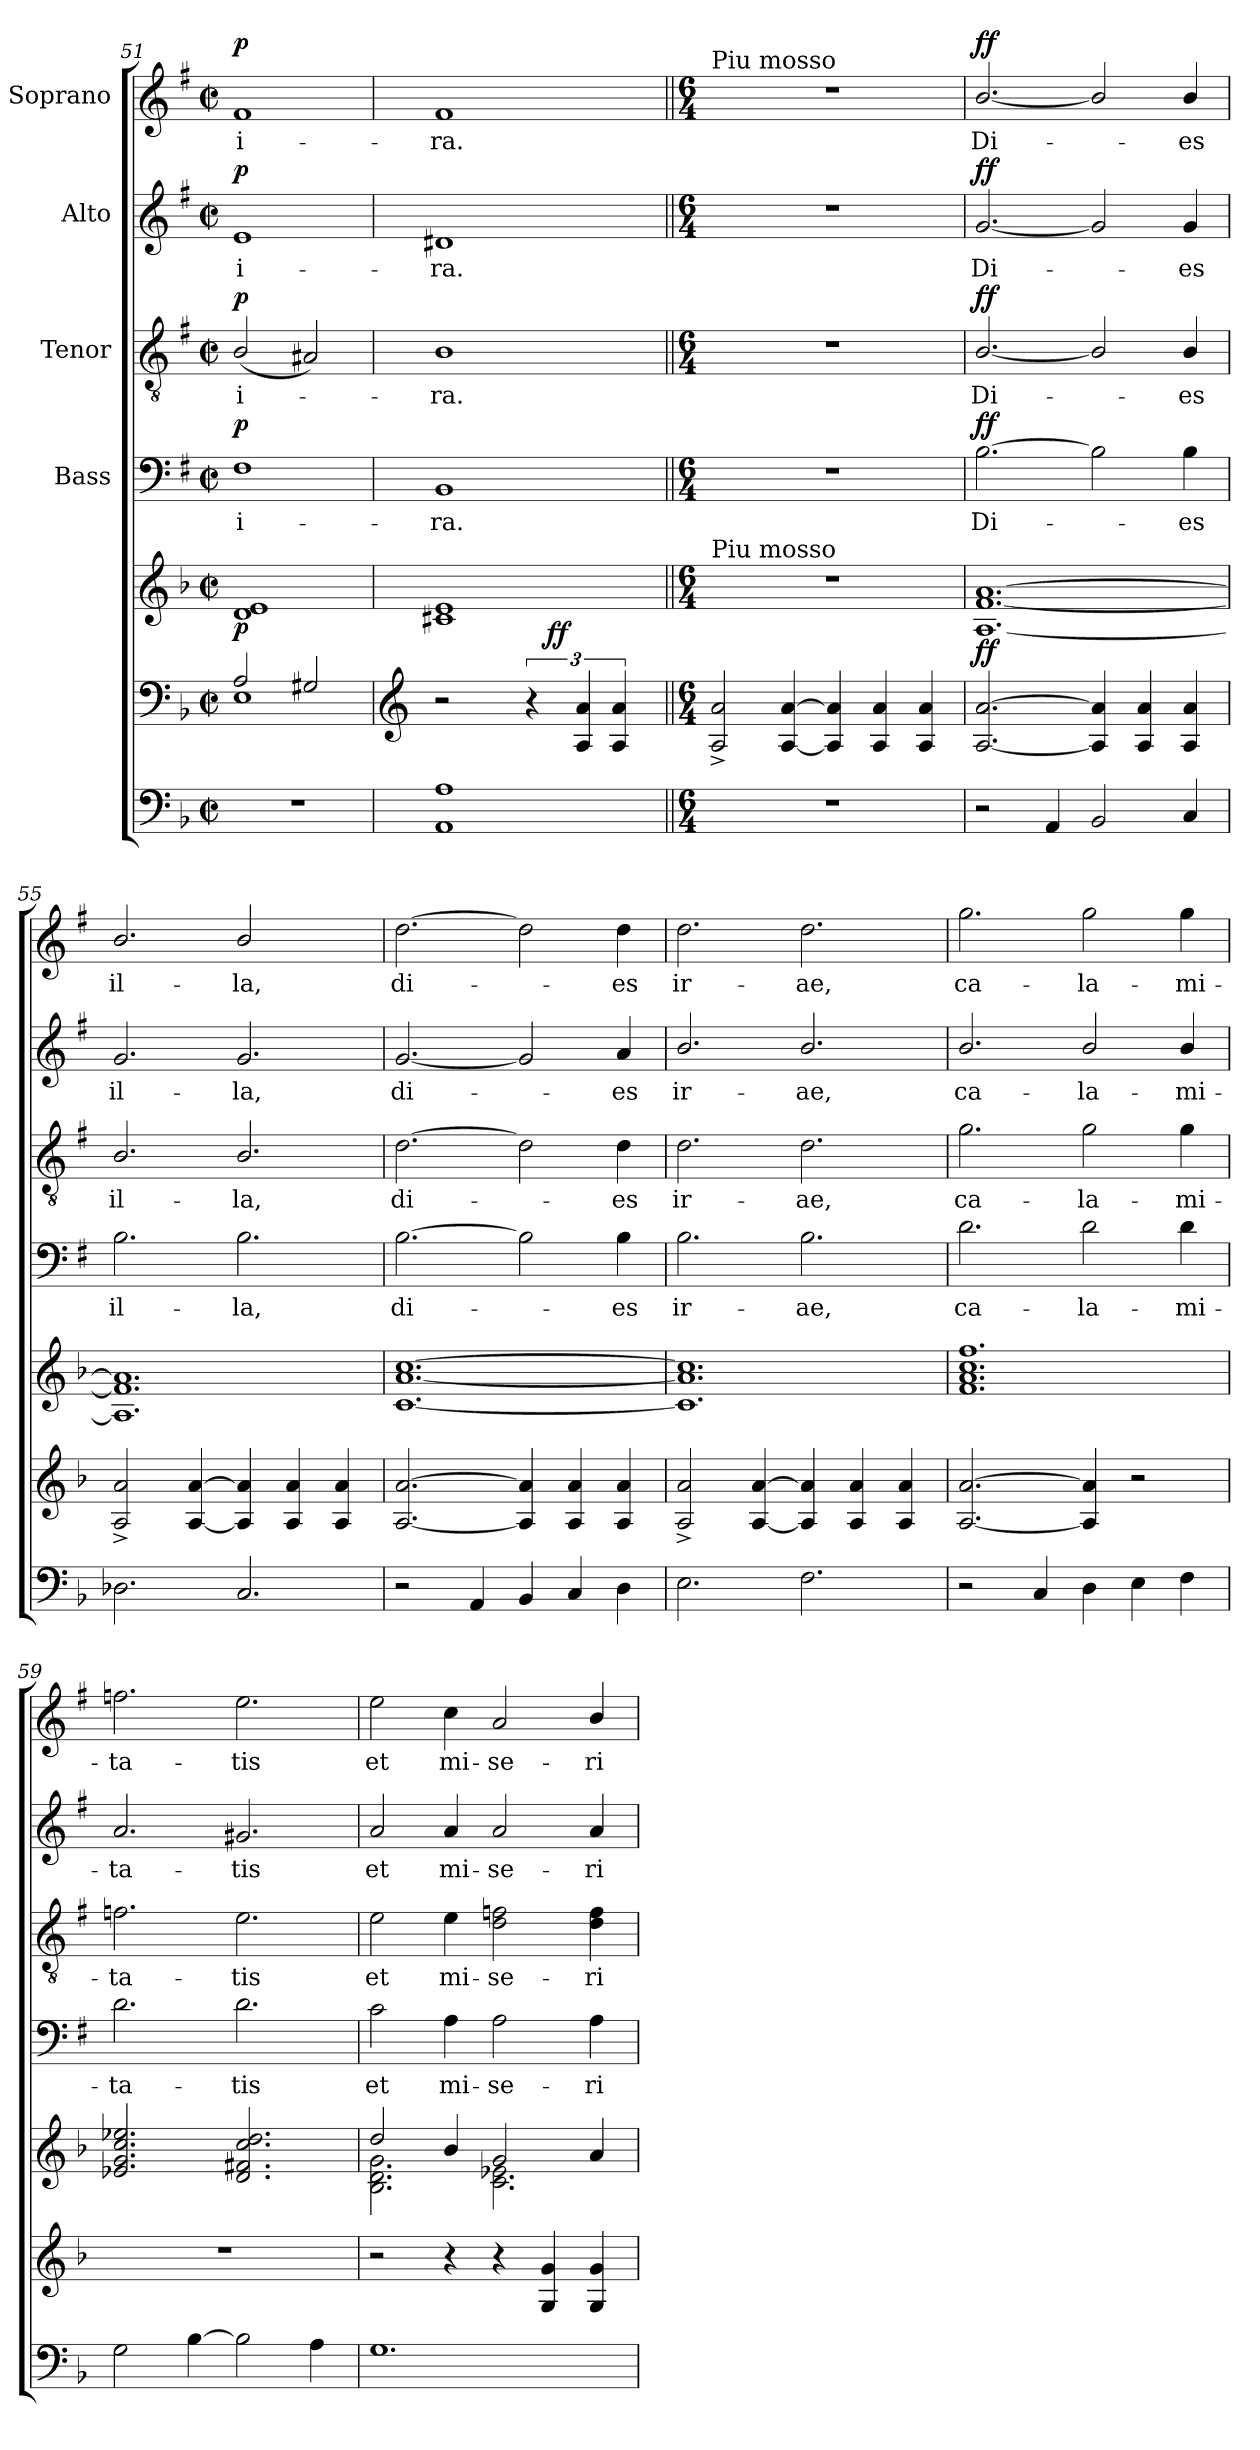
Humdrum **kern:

**kern	**kern	**kern	**dynam	**kern	**text	**dynam	**kern	**text	**dynam	**kern	**text	**dynam	**kern	**text	**dynam
*part6	*part5	*part5	*part5	*part4	*part4	*part4	*part3	*part3	*part3	*part2	*part2	*part2	*part1	*part1	*part1
*staff7	*staff6	*staff5	*staff5/6	*staff4	*staff4	*staff4	*staff3	*staff3	*staff3	*staff2	*staff2	*staff2	*staff1	*staff1	*staff1
*	*	*	*	*I"Bass	*	*	*I"Tenor	*	*	*I"Alto	*	*	*I"Soprano	*	*
*clefF4	*clefF4	*clefG2	*	*clefF4	*	*	*clefGv2	*	*	*clefG2	*	*	*clefG2	*	*
*	*	*	*	*ITrd1c2	*	*	*ITrd1c2	*	*	*ITrd1c2	*	*	*ITrd1c2	*	*
*k[b-]	*k[b-]	*k[b-]	*	*k[b-]	*	*	*k[b-]	*	*	*k[b-]	*	*	*k[b-]	*	*
*d:	*d:	*d:	*	*d:	*	*	*d:	*	*	*d:	*	*	*d:	*	*
*M2/2	*M2/2	*M2/2	*	*M2/2	*	*	*M2/2	*	*	*M2/2	*	*	*M2/2	*	*
*met(c|)	*met(c|)	*met(c|)	*	*met(c|)	*	*	*met(c|)	*	*	*met(c|)	*	*	*met(c|)	*	*
=51	=51	=51	=51	=51	=51	=51	=51	=51	=51	=51	=51	=51	=51	=51	=51
*	*^	*	*	*	*	*	*	*	*	*	*	*	*	*	*
!	!	!	!	!LO:DY:b	!	!	!LO:DY:b	!	!	!LO:DY:b	!	!	!LO:DY:b	!	!	!LO:DY:b
1r	2A/	1E	1d 1e	p	1E	i-	p	(2A/	i-	p	1d	i-	p	1e	i-	p
.	2G#X/	.	.	.	.	.	.	2G#X/)	.	.	.	.	.	.	.	.
=52	=52	=52	=52	=52	=52	=52	=52	=52	=52	=52	=52	=52	=52	=52	=52	=52
*	*clefG2	*	*	*	*	*	*	*	*	*	*	*	*	*	*	*
1AA 1A	2r	3ryy	1c#X 1e	.	1AA	-ra.	.	1A	-ra.	.	1c#X	-ra.	.	1e	-ra.	.
.	.	6ryy	.	.	.	.	.	.	.	.	.	.	.	.	.	.
.	6r	24ryy	.	.	.	.	.	.	.	.	.	.	.	.	.	.
.	.	96ryy	.	.	.	.	.	.	.	.	.	.	.	.	.	.
!	!	!	!	!LO:DY:a=2	!	!	!	!	!	!	!	!	!	!	!	!
.	.	3ryy	.	ff	.	.	.	.	.	.	.	.	.	.	.	.
.	6A/ 6a/	.	.	.	.	.	.	.	.	.	.	.	.	.	.	.
.	6A/ 6a/	.	.	.	.	.	.	.	.	.	.	.	.	.	.	.
.	.	12ryy	.	.	.	.	.	.	.	.	.	.	.	.	.	.
.	.	48.ryy	.	.	.	.	.	.	.	.	.	.	.	.	.	.
*	*v	*v	*	*	*	*	*	*	*	*	*	*	*	*	*	*
=53||	=53||	=53||	=53||	=53||	=53||	=53||	=53||	=53||	=53||	=53||	=53||	=53||	=53||	=53||	=53||
*M6/4	*M6/4	*M6/4	*	*M6/4	*	*	*M6/4	*	*	*M6/4	*	*	*M6/4	*	*
*	*^	*	*	*	*	*	*	*	*	*	*	*	*	*	*
!	!	!	!	!	!	!	!	!	!	!	!	!	!	!LO:TX:a:t=Piu mosso	!	!
!	!	!	!LO:TX:a:t=Piu mosso	!	!	!	!	!	!	!	!	!	!	!	!	!
*	*v	*v	*	*	*	*	*	*	*	*	*	*	*	*	*	*
1.r	2A/^< 2a/^<	1.r	.	1.r	.	.	1.r	.	.	1.r	.	.	1.r	.	.
.	[4A/ [4a/	.	.	.	.	.	.	.	.	.	.	.	.	.	.
.	4A/] 4a/]	.	.	.	.	.	.	.	.	.	.	.	.	.	.
.	4A/ 4a/	.	.	.	.	.	.	.	.	.	.	.	.	.	.
.	4A/ 4a/	.	.	.	.	.	.	.	.	.	.	.	.	.	.
!!LO:PB:g=z
=54	=54	=54	=54	=54	=54	=54	=54	=54	=54	=54	=54	=54	=54	=54	=54
!	!	!	!LO:DY:b	!	!	!LO:DY:b	!	!	!LO:DY:b	!	!	!LO:DY:b	!	!	!LO:DY:b
2r	[2.A/ [2.a/	[1.A [1.f [1.a	ff	[2.A\	Di-	ff	[2.A/	Di-	ff	[2.f/	Di-	ff	[2.a/	Di-	ff
4AA/	.	.	.	.	.	.	.	.	.	.	.	.	.	.	.
2BB-/	4A/] 4a/]	.	.	2A\]	.	.	2A/]	.	.	2f/]	.	.	2a/]	.	.
.	4A/ 4a/	.	.	.	.	.	.	.	.	.	.	.	.	.	.
4C/	4A/ 4a/	.	.	4A\	-es	.	4A/	-es	.	4f/	-es	.	4a/	-es	.
=55	=55	=55	=55	=55	=55	=55	=55	=55	=55	=55	=55	=55	=55	=55	=55
2.D-X\	2A/^< 2a/^<	1.A] 1.f] 1.a]	.	2.A\	il-	.	2.A/	il-	.	2.f/	il-	.	2.a/	il-	.
.	[4A/ [4a/	.	.	.	.	.	.	.	.	.	.	.	.	.	.
2.C/	4A/] 4a/]	.	.	2.A\	-la,	.	2.A/	-la,	.	2.f/	-la,	.	2a/	-la,	.
.	4A/ 4a/	.	.	.	.	.	.	.	.	.	.	.	.	.	.
.	4A/ 4a/	.	.	.	.	.	.	.	.	.	.	.	4ryy	.	.
=56	=56	=56	=56	=56	=56	=56	=56	=56	=56	=56	=56	=56	=56	=56	=56
2r	[2.A/ [2.a/	[1.c [1.a [1.cc	.	[2.A\	di-	.	[2.c\	di-	.	[2.f/	di-	.	[2.cc\	di-	.
4AA/	.	.	.	.	.	.	.	.	.	.	.	.	.	.	.
4BB-/	4A/] 4a/]	.	.	2A\]	.	.	2c\]	.	.	2f/]	.	.	2cc\]	.	.
4C/	4A/ 4a/	.	.	.	.	.	.	.	.	.	.	.	.	.	.
4D\	4A/ 4a/	.	.	4A\	-es	.	4c\	-es	.	4g/	-es	.	4cc\	-es	.
=57	=57	=57	=57	=57	=57	=57	=57	=57	=57	=57	=57	=57	=57	=57	=57
2.E\	2A/^< 2a/^<	1.c] 1.a] 1.cc]	.	2.A\	ir-	.	2.c\	ir-	.	2.a/	ir-	.	2.cc\	ir-	.
.	[4A/ [4a/	.	.	.	.	.	.	.	.	.	.	.	.	.	.
2.F\	4A/] 4a/]	.	.	2.A\	-ae,	.	2.c\	-ae,	.	2.a/	-ae,	.	2.cc\	-ae,	.
.	4A/ 4a/	.	.	.	.	.	.	.	.	.	.	.	.	.	.
.	4A/ 4a/	.	.	.	.	.	.	.	.	.	.	.	.	.	.
=58	=58	=58	=58	=58	=58	=58	=58	=58	=58	=58	=58	=58	=58	=58	=58
2r	[2.A/ [2.a/	1.f 1.a 1.cc 1.ff	.	2.c\	ca-	.	2.f\	ca-	.	2.a/	ca-	.	2.ff\	ca-	.
4C/	.	.	.	.	.	.	.	.	.	.	.	.	.	.	.
4D\	4A/] 4a/]	.	.	2c\	-la-	.	2f\	-la-	.	2a/	-la-	.	2ff\	-la-	.
4E\	2r	.	.	.	.	.	.	.	.	.	.	.	.	.	.
4F\	.	.	.	4c\	-mi-	.	4f\	-mi-	.	4a/	-mi-	.	4ff\	-mi-	.
=59	=59	=59	=59	=59	=59	=59	=59	=59	=59	=59	=59	=59	=59	=59	=59
2G\	1.r	2.e-X/ 2.g/ 2.cc/ 2.ee-X/	.	2.c\	-ta-	.	2.e-X\	-ta-	.	2.g/	-ta-	.	2.ee-X\	-ta-	.
[4B-\	.	.	.	.	.	.	.	.	.	.	.	.	.	.	.
2B-\]	.	2.d/ 2.f#X/ 2.cc/ 2.dd/	.	2.c\	-tis	.	2.d\	-tis	.	2.f#X/	-tis	.	2.dd\	-tis	.
4A\	.	.	.	.	.	.	.	.	.	.	.	.	.	.	.
=60	=60	=60	=60	=60	=60	=60	=60	=60	=60	=60	=60	=60	=60	=60	=60
*	*	*^	*	*	*	*	*	*	*	*	*	*	*	*	*
1.G	2r	2dd/	2.B-\ 2.d\ 2.g\	.	2B-\	et	.	2d\	et	.	2g/	et	.	2dd\	et	.
.	4r	4b-/	.	.	4G\	mi-	.	4d\	mi-	.	4g/	mi-	.	4b-\	mi-	.
.	4r	2g/	2.c\ 2.e-X\	.	2G\	-se-	.	2c\ 2e-X\	-se-	.	2g/	-se-	.	2g/	-se-	.
.	4G/ 4g/	.	.	.	.	.	.	.	.	.	.	.	.	.	.	.
.	4G/ 4g/	4a/	.	.	4G\	-ri-	.	4c\ 4e-\	-ri-	.	4g/	-ri-	.	4a/	-ri-	.
*	*	*v	*v	*	*	*	*	*	*	*	*	*	*	*	*	*
=	=	=	=	=	=	=	=	=	=	=	=	=	=	=	=
*-	*-	*-	*-	*-	*-	*-	*-	*-	*-	*-	*-	*-	*-	*-	*-
